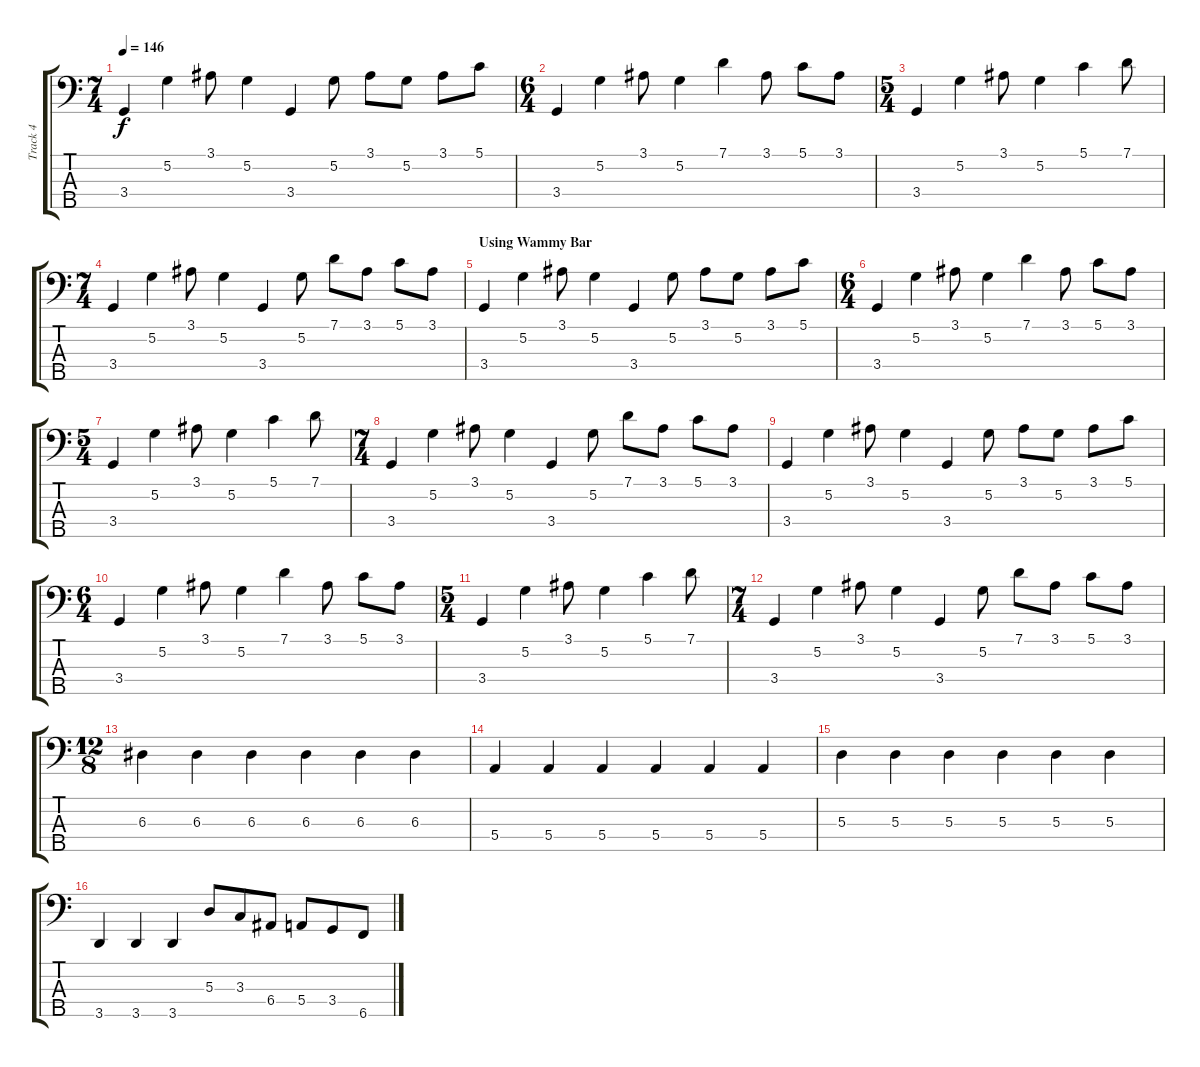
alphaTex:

\track ("Track 4" "Track 4") {instrument electricbassfinger}
\staff {score tabs}
\tuning (G2 D2 A1 E1 B0) {hide}
\ts (7 4)
\tempo 146
\clef f4
\ks c
3.4.4{dy f} 5.2.4 3.1.8 5.2.4 3.4.4 5.2.8 3.1.8 5.2.8 3.1.8 5.1.8 |
\ts (6 4)
3.4.4 5.2.4 3.1.8 5.2.4 7.1.4 3.1.8 5.1.8 3.1.8 |
\ts (5 4)
3.4.4 5.2.4 3.1.8 5.2.4 5.1.4 7.1.8 |
\ts (7 4)
3.4.4 5.2.4 3.1.8 5.2.4 3.4.4 5.2.8 7.1.8 3.1.8 5.1.8 3.1.8 |
\section ("" "Using Wammy Bar")
3.4.4 5.2.4 3.1.8 5.2.4 3.4.4 5.2.8 3.1.8 5.2.8 3.1.8 5.1.8 |
\ts (6 4)
3.4.4 5.2.4 3.1.8 5.2.4 7.1.4 3.1.8 5.1.8 3.1.8 |
\ts (5 4)
3.4.4 5.2.4 3.1.8 5.2.4 5.1.4 7.1.8 |
\ts (7 4)
3.4.4 5.2.4 3.1.8 5.2.4 3.4.4 5.2.8 7.1.8 3.1.8 5.1.8 3.1.8 |
3.4.4 5.2.4 3.1.8 5.2.4 3.4.4 5.2.8 3.1.8 5.2.8 3.1.8 5.1.8 |
\ts (6 4)
3.4.4 5.2.4 3.1.8 5.2.4 7.1.4 3.1.8 5.1.8 3.1.8 |
\ts (5 4)
3.4.4 5.2.4 3.1.8 5.2.4 5.1.4 7.1.8 |
\ts (7 4)
3.4.4 5.2.4 3.1.8 5.2.4 3.4.4 5.2.8 7.1.8 3.1.8 5.1.8 3.1.8 |
\ts (12 8)
6.3.4 6.3.4 6.3.4 6.3.4 6.3.4 6.3.4 |
5.4.4 5.4.4 5.4.4 5.4.4 5.4.4 5.4.4 |
5.3.4 5.3.4 5.3.4 5.3.4 5.3.4 5.3.4 |
3.5.4 3.5.4 3.5.4 5.3.8 3.3.8 6.4.8 5.4.8 3.4.8 6.5.8
